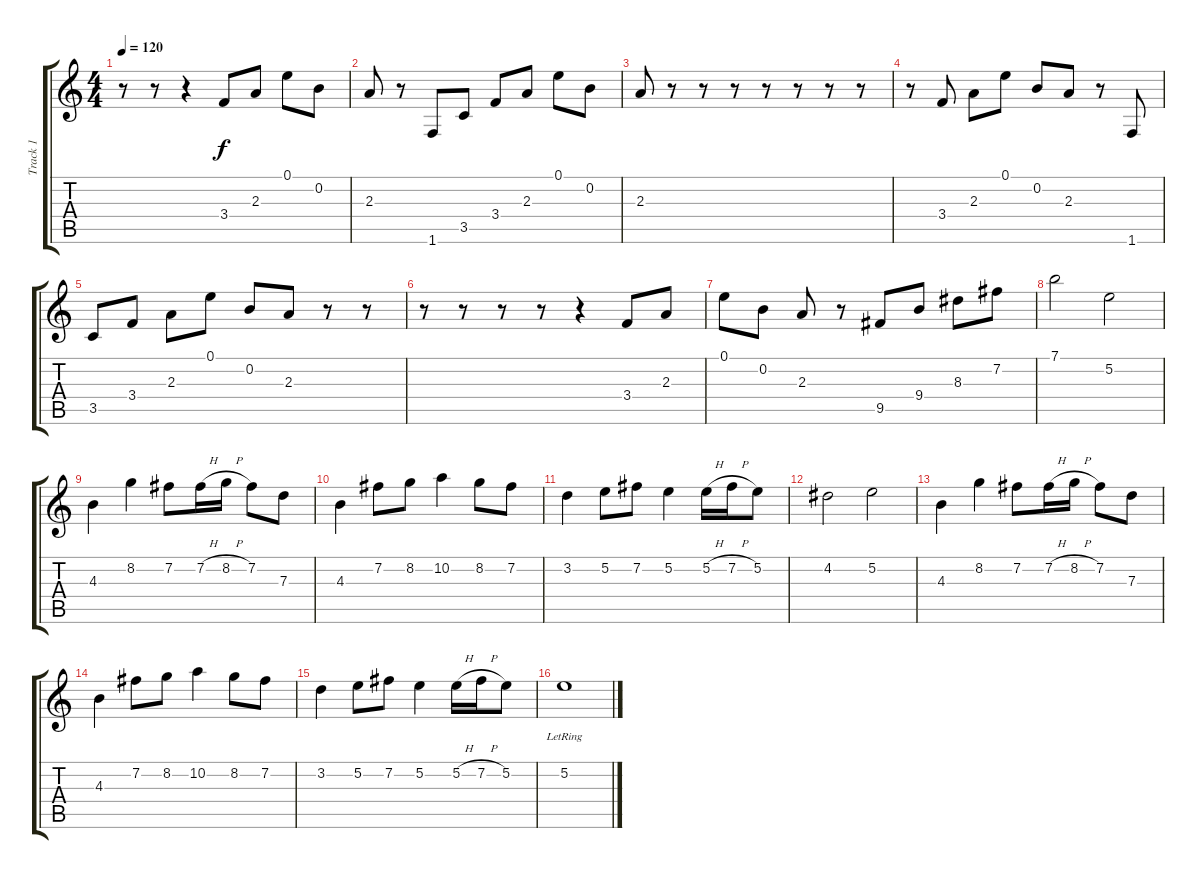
\track ("Track 1" "Track 1") {instrument distortionguitar}
\staff {score tabs}
\tuning (E4 B3 G3 D3 A2 E2) {hide}
\ts (4 4)
\tempo 120
\clef g2
\ks c
r.8{dy f} r.8 r.4 3.4.8{instrument electricguitarclean} 2.3.8 0.1.8 0.2.8 |
2.3.8 r.8 1.6.8 3.5.8 3.4.8 2.3.8 0.1.8 0.2.8 |
2.3.8 r.8 r.8{instrument distortionguitar} r.8 r.8 r.8 r.8 r.8 |
r.8 3.4.8{instrument electricguitarclean} 2.3.8 0.1.8 0.2.8 2.3.8 r.8 1.6.8 |
3.5.8 3.4.8 2.3.8 0.1.8 0.2.8 2.3.8 r.8 r.8{instrument distortionguitar} |
r.8 r.8 r.8 r.8 r.4 3.4.8{instrument electricguitarclean} 2.3.8 |
0.1.8 0.2.8 2.3.8 r.8 9.5.8 9.4.8 8.3.8 7.2.8 |
7.1.2 5.2.2{instrument distortionguitar} |
4.3.4 8.2.4 7.2.8 7.2{h}.16 8.2{h}.16 7.2.8 7.3.8 |
4.3.4 7.2.8 8.2.8 10.2.4 8.2.8 7.2.8 |
3.2.4 5.2.8 7.2.8 5.2.4 5.2{h}.16 7.2{h}.16 5.2.8 |
4.2.2 5.2.2 |
4.3.4 8.2.4 7.2.8 7.2{h}.16 8.2{h}.16 7.2.8 7.3.8 |
4.3.4 7.2.8 8.2.8 10.2.4 8.2.8 7.2.8 |
3.2.4 5.2.8 7.2.8 5.2.4 5.2{h}.16 7.2{h}.16 5.2.8 |
5.2{lr}.1
